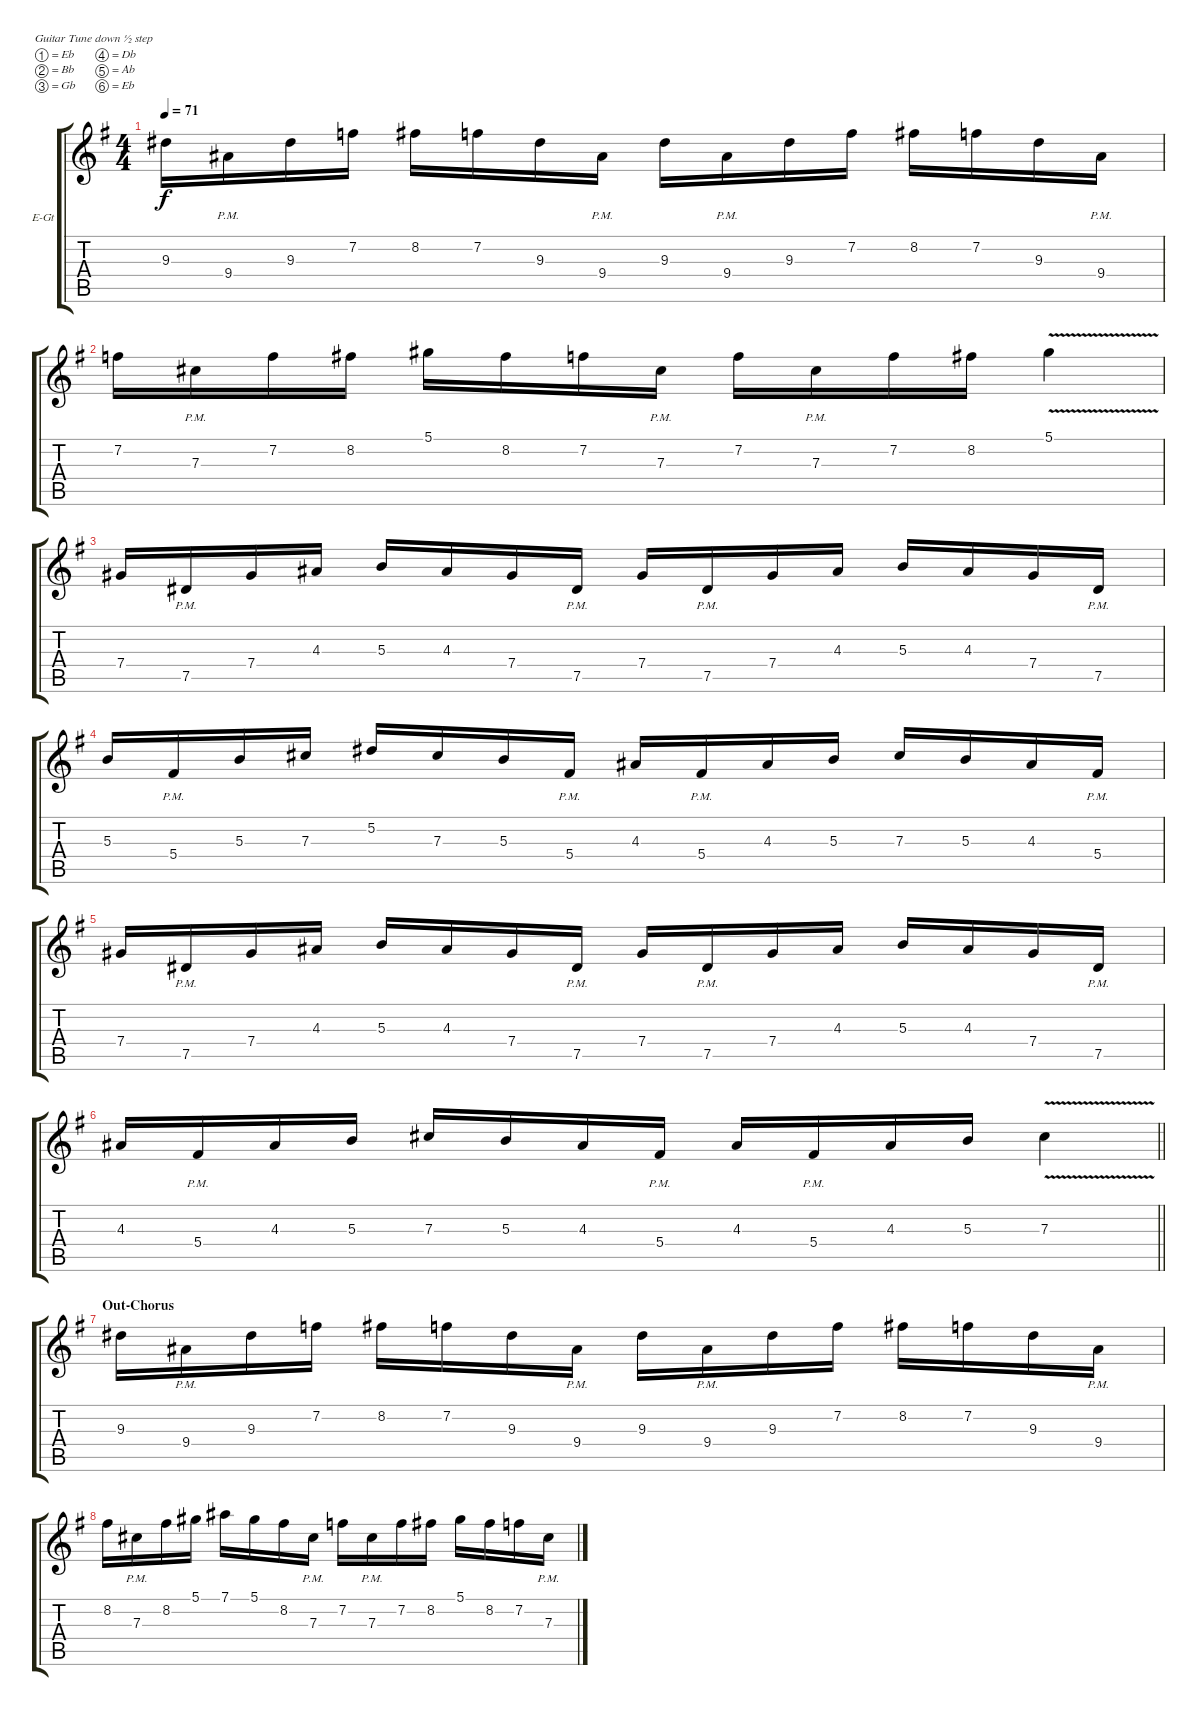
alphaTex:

\bracketExtendMode groupsimilarinstruments
\firstSystemTrackNameOrientation horizontal
\otherSystemsTrackNameOrientation horizontal
\track ("Гитара 2" "E-Gt") {instrument distortionguitar}
\staff {score tabs}
\tuning (Eb4 Bb3 Gb3 Db3 Ab2 Eb2)
\ts (4 4)
\tempo 71
\clef g2
\ks eminor
9.3.16{dy f} 9.4{pm}.16 9.3.16 7.2.16 8.2.16 7.2.16 9.3.16 9.4{pm}.16 9.3.16 9.4{pm}.16 9.3.16 7.2.16 8.2.16 7.2.16 9.3.16 9.4{pm}.16 |
7.2.16 7.3{pm}.16 7.2.16 8.2.16 5.1.16 8.2.16 7.2.16 7.3{pm}.16 7.2.16 7.3{pm}.16 7.2.16 8.2.16 5.1{v}.4 |
7.4.16 7.5{pm}.16 7.4.16 4.3.16 5.3.16 4.3.16 7.4.16 7.5{pm}.16 7.4.16 7.5{pm}.16 7.4.16 4.3.16 5.3.16 4.3.16 7.4.16 7.5{pm}.16 |
5.3.16 5.4{pm}.16 5.3.16 7.3.16 5.2.16 7.3.16 5.3.16 5.4{pm}.16 4.3.16 5.4{pm}.16 4.3.16 5.3.16 7.3.16 5.3.16 4.3.16 5.4{pm}.16 |
7.4.16 7.5{pm}.16 7.4.16 4.3.16 5.3.16 4.3.16 7.4.16 7.5{pm}.16 7.4.16 7.5{pm}.16 7.4.16 4.3.16 5.3.16 4.3.16 7.4.16 7.5{pm}.16 |
\barLineRight lightlight
4.3.16 5.4{pm}.16 4.3.16 5.3.16 7.3.16 5.3.16 4.3.16 5.4{pm}.16 4.3.16 5.4{pm}.16 4.3.16 5.3.16 7.3{v}.4 |
\section ("" "Out-Chorus")
9.3.16 9.4{pm}.16 9.3.16 7.2.16 8.2.16 7.2.16 9.3.16 9.4{pm}.16 9.3.16 9.4{pm}.16 9.3.16 7.2.16 8.2.16 7.2.16 9.3.16 9.4{pm}.16 |
8.2.16 7.3{pm}.16 8.2.16 5.1.16 7.1.16 5.1.16 8.2.16 7.3{pm}.16 7.2.16 7.3{pm}.16 7.2.16 8.2.16 5.1.16 8.2.16 7.2.16 7.3{pm}.16
